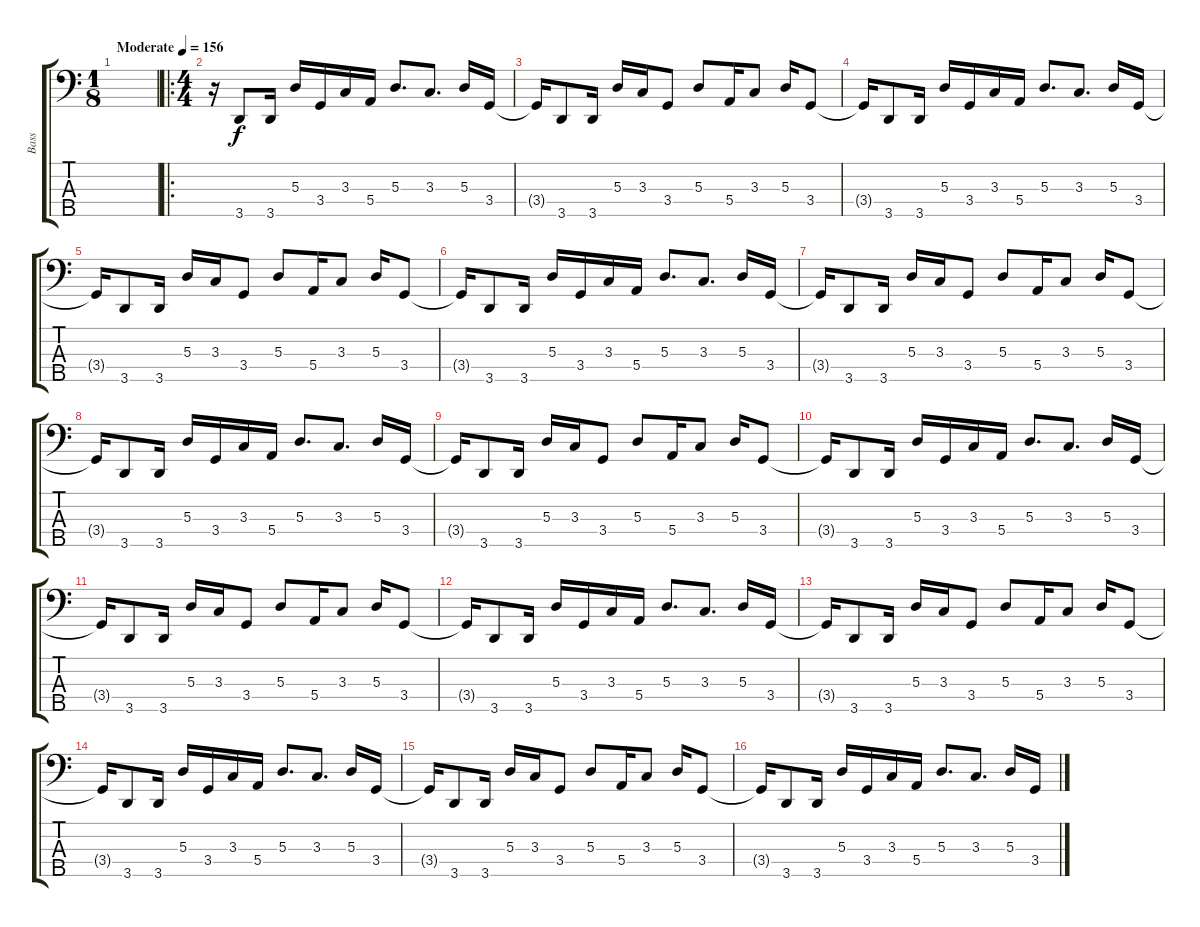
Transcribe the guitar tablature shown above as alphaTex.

\track ("Bass" "Bass") {instrument electricbassfinger}
\staff {score tabs}
\tuning (G2 D2 A1 E1 B0) {hide}
\ts (1 8)
\tempo (156 "Moderate")
\clef f4
\ks c
|
\ro
\ts (4 4)
r.16 3.5.8 3.5.16 5.3.16 3.4.16 3.3.16 5.4.16 5.3.8{d} 3.3.8{d} 5.3.16 3.4.16 |
3.4{t}.16 3.5.8 3.5.16 5.3.16 3.3.16 3.4.8 5.3.8 5.4.16 3.3.8 5.3.16 3.4.8 |
3.4{t}.16 3.5.8 3.5.16 5.3.16 3.4.16 3.3.16 5.4.16 5.3.8{d} 3.3.8{d} 5.3.16 3.4.16 |
3.4{t}.16 3.5.8 3.5.16 5.3.16 3.3.16 3.4.8 5.3.8 5.4.16 3.3.8 5.3.16 3.4.8 |
3.4{t}.16 3.5.8 3.5.16 5.3.16 3.4.16 3.3.16 5.4.16 5.3.8{d} 3.3.8{d} 5.3.16 3.4.16 |
3.4{t}.16 3.5.8 3.5.16 5.3.16 3.3.16 3.4.8 5.3.8 5.4.16 3.3.8 5.3.16 3.4.8 |
3.4{t}.16 3.5.8 3.5.16 5.3.16 3.4.16 3.3.16 5.4.16 5.3.8{d} 3.3.8{d} 5.3.16 3.4.16 |
3.4{t}.16 3.5.8 3.5.16 5.3.16 3.3.16 3.4.8 5.3.8 5.4.16 3.3.8 5.3.16 3.4.8 |
3.4{t}.16 3.5.8 3.5.16 5.3.16 3.4.16 3.3.16 5.4.16 5.3.8{d} 3.3.8{d} 5.3.16 3.4.16 |
3.4{t}.16 3.5.8 3.5.16 5.3.16 3.3.16 3.4.8 5.3.8 5.4.16 3.3.8 5.3.16 3.4.8 |
3.4{t}.16 3.5.8 3.5.16 5.3.16 3.4.16 3.3.16 5.4.16 5.3.8{d} 3.3.8{d} 5.3.16 3.4.16 |
3.4{t}.16 3.5.8 3.5.16 5.3.16 3.3.16 3.4.8 5.3.8 5.4.16 3.3.8 5.3.16 3.4.8 |
3.4{t}.16 3.5.8 3.5.16 5.3.16 3.4.16 3.3.16 5.4.16 5.3.8{d} 3.3.8{d} 5.3.16 3.4.16 |
3.4{t}.16 3.5.8 3.5.16 5.3.16 3.3.16 3.4.8 5.3.8 5.4.16 3.3.8 5.3.16 3.4.8 |
3.4{t}.16 3.5.8 3.5.16 5.3.16 3.4.16 3.3.16 5.4.16 5.3.8{d} 3.3.8{d} 5.3.16 3.4.16
